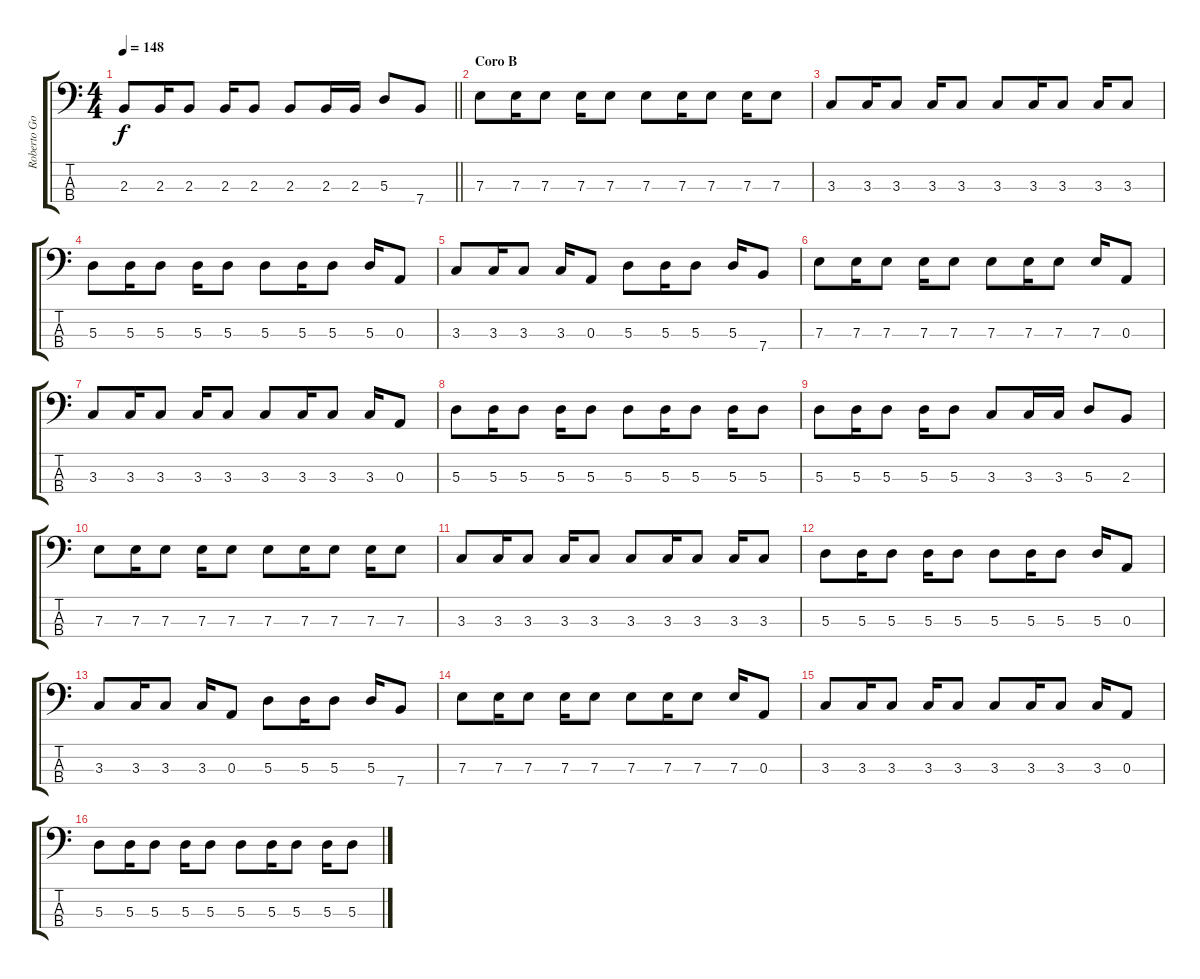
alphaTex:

\track ("Roberto Gonzalo" "Roberto Go") {instrument electricbassfinger}
\staff {score tabs}
\tuning (G2 D2 A1 E1) {hide}
\ts (4 4)
\tempo 148
\clef f4
\barLineRight lightlight
\ks c
2.3.8{dy f} 2.3.16 2.3.8 2.3.16 2.3.8 2.3.8 2.3.16 2.3.16 5.3.8 7.4.8 |
\section ("" "Coro B")
7.3.8 7.3.16 7.3.8 7.3.16 7.3.8 7.3.8 7.3.16 7.3.8 7.3.16 7.3.8 |
3.3.8 3.3.16 3.3.8 3.3.16 3.3.8 3.3.8 3.3.16 3.3.8 3.3.16 3.3.8 |
5.3.8 5.3.16 5.3.8 5.3.16 5.3.8 5.3.8 5.3.16 5.3.8 5.3.16 0.3.8 |
3.3.8 3.3.16 3.3.8 3.3.16 0.3.8 5.3.8 5.3.16 5.3.8 5.3.16 7.4.8 |
7.3.8 7.3.16 7.3.8 7.3.16 7.3.8 7.3.8 7.3.16 7.3.8 7.3.16 0.3.8 |
3.3.8 3.3.16 3.3.8 3.3.16 3.3.8 3.3.8 3.3.16 3.3.8 3.3.16 0.3.8 |
5.3.8 5.3.16 5.3.8 5.3.16 5.3.8 5.3.8 5.3.16 5.3.8 5.3.16 5.3.8 |
5.3.8 5.3.16 5.3.8 5.3.16 5.3.8 3.3.8 3.3.16 3.3.16 5.3.8 2.3.8 |
7.3.8 7.3.16 7.3.8 7.3.16 7.3.8 7.3.8 7.3.16 7.3.8 7.3.16 7.3.8 |
3.3.8 3.3.16 3.3.8 3.3.16 3.3.8 3.3.8 3.3.16 3.3.8 3.3.16 3.3.8 |
5.3.8 5.3.16 5.3.8 5.3.16 5.3.8 5.3.8 5.3.16 5.3.8 5.3.16 0.3.8 |
3.3.8 3.3.16 3.3.8 3.3.16 0.3.8 5.3.8 5.3.16 5.3.8 5.3.16 7.4.8 |
7.3.8 7.3.16 7.3.8 7.3.16 7.3.8 7.3.8 7.3.16 7.3.8 7.3.16 0.3.8 |
3.3.8 3.3.16 3.3.8 3.3.16 3.3.8 3.3.8 3.3.16 3.3.8 3.3.16 0.3.8 |
5.3.8 5.3.16 5.3.8 5.3.16 5.3.8 5.3.8 5.3.16 5.3.8 5.3.16 5.3.8
